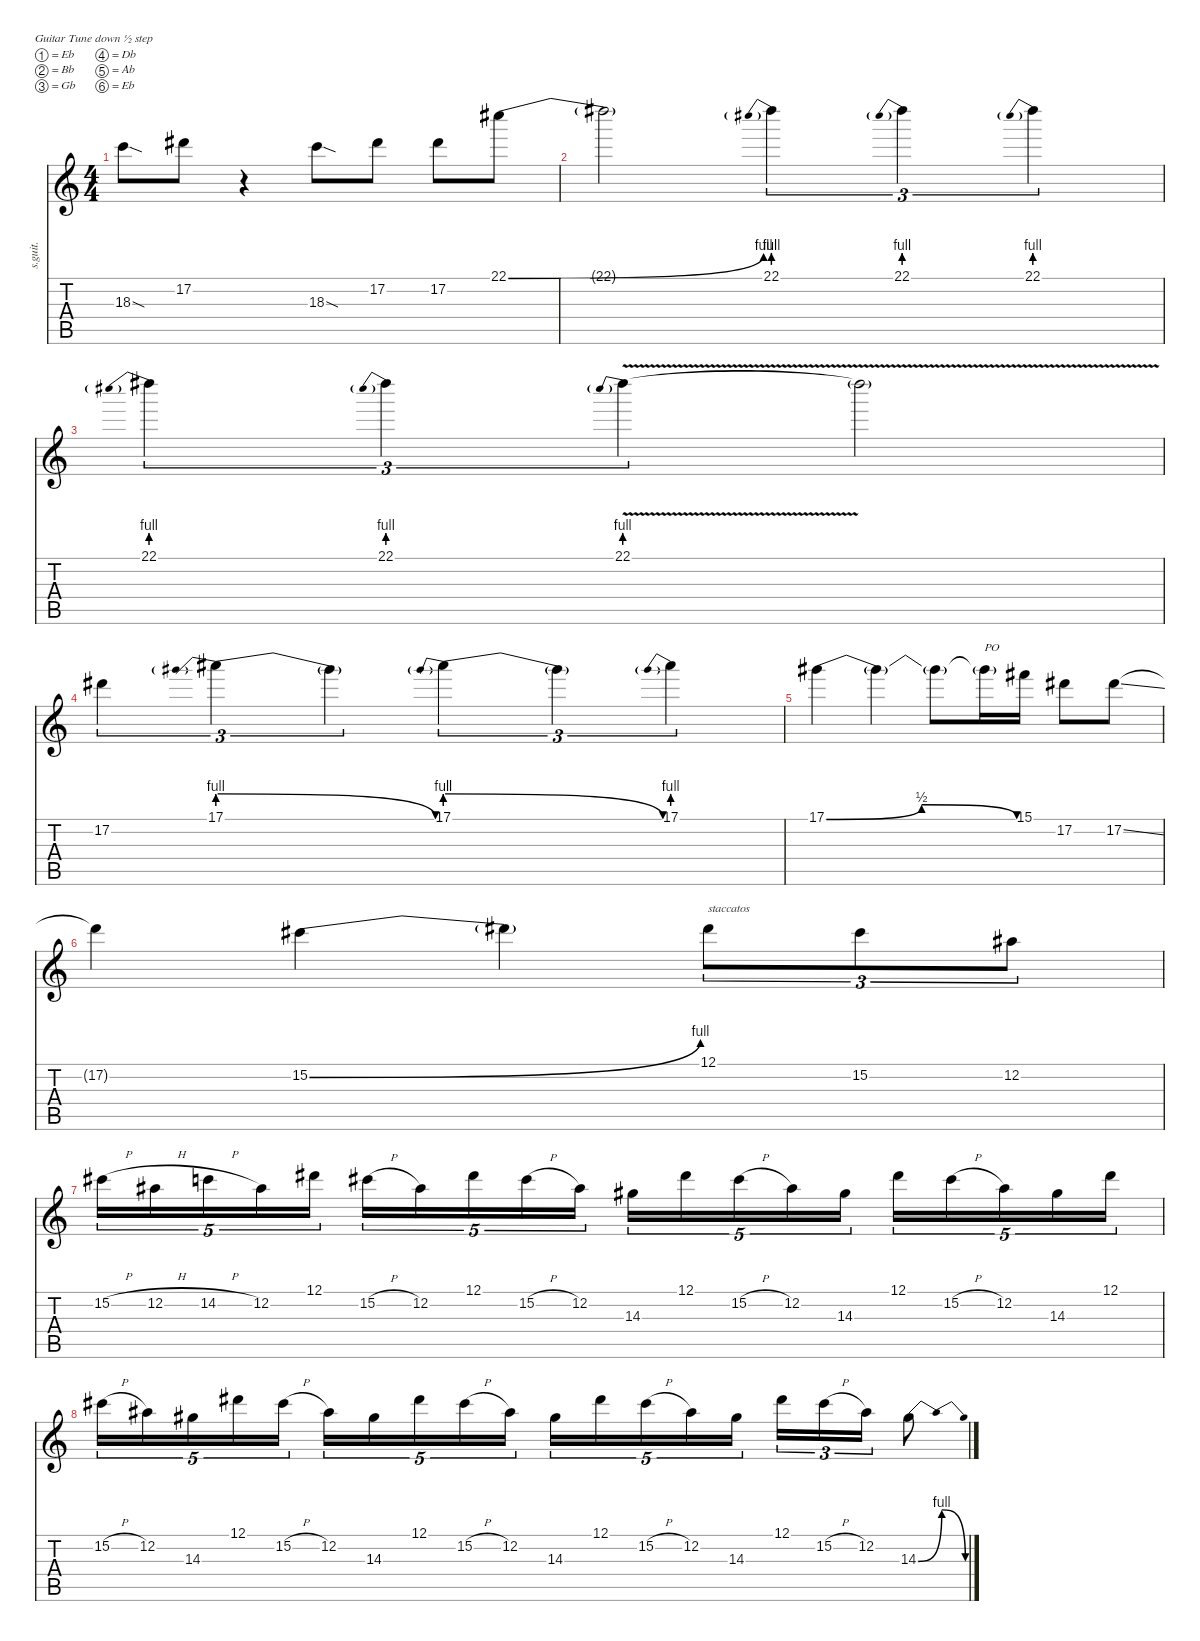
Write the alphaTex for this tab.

\defaultSystemsLayout 4
\hideDynamics
\bracketExtendMode nobrackets
\track ("Slash - Lead " "s.guit.") {instrument distortionguitar}
\staff {score tabs}
\tuning (Eb4 Bb3 Gb3 Db3 Ab2 Eb2)
\ts (4 4)
\tempo (125 hide)
\clef g2
\ks c
18.3{sod}.8{lyrics (0 "") lyrics (1 "") lyrics (2 "") lyrics (3 "") lyrics (4 "") dy ff} 17.2{acc #}.8{lyrics (0 "") lyrics (1 "") lyrics (2 "") lyrics (3 "") lyrics (4 "")} r.4 18.3{sod}.8{lyrics (0 "") lyrics (1 "") lyrics (2 "") lyrics (3 "") lyrics (4 "")} 17.2{acc #}.8{lyrics (0 "") lyrics (1 "") lyrics (2 "") lyrics (3 "") lyrics (4 "")} 17.2{acc #}.8{lyrics (0 "") lyrics (1 "") lyrics (2 "") lyrics (3 "") lyrics (4 "")} 22.1{be (bend 0 0 60 4) acc #}.8{lyrics (0 "") lyrics (1 "") lyrics (2 "") lyrics (3 "") lyrics (4 "")} |
22.1{t}.2{lyrics (0 "") lyrics (1 "") lyrics (2 "") lyrics (3 "") lyrics (4 "")} 22.1{be (prebend 0 4 60 4)}.4{tu (3 2) lyrics (0 "") lyrics (1 "") lyrics (2 "") lyrics (3 "") lyrics (4 "")} 22.1{be (prebend 0 4 60 4)}.4{tu (3 2) lyrics (0 "") lyrics (1 "") lyrics (2 "") lyrics (3 "") lyrics (4 "")} 22.1{be (prebend 0 4 60 4)}.4{tu (3 2) lyrics (0 "") lyrics (1 "") lyrics (2 "") lyrics (3 "") lyrics (4 "")} |
22.1{be (prebend 0 4 60 4)}.4{tu (3 2) lyrics (0 "") lyrics (1 "") lyrics (2 "") lyrics (3 "") lyrics (4 "")} 22.1{be (prebend 0 4 60 4)}.4{tu (3 2) lyrics (0 "") lyrics (1 "") lyrics (2 "") lyrics (3 "") lyrics (4 "")} 22.1{be (prebend 0 4 60 4) v}.4{tu (3 2) lyrics (0 "") lyrics (1 "") lyrics (2 "") lyrics (3 "") lyrics (4 "")} 22.1{t}.2{lyrics (0 "") lyrics (1 "") lyrics (2 "") lyrics (3 "") lyrics (4 "")} |
17.2{acc #}.4{tu (3 2) lyrics (0 "") lyrics (1 "") lyrics (2 "") lyrics (3 "") lyrics (4 "")} 17.1{be (prebendrelease 0 4 30 0)}.4{tu (3 2) lyrics (0 "") lyrics (1 "") lyrics (2 "") lyrics (3 "") lyrics (4 "")} 17.1{t acc #}.4{tu (3 2) lyrics (0 "") lyrics (1 "") lyrics (2 "") lyrics (3 "") lyrics (4 "")} 17.1{be (prebendrelease 0 4 30 0)}.4{tu (3 2) lyrics (0 "") lyrics (1 "") lyrics (2 "") lyrics (3 "") lyrics (4 "")} 17.1{t acc #}.4{tu (3 2) lyrics (0 "") lyrics (1 "") lyrics (2 "") lyrics (3 "") lyrics (4 "")} 17.1{be (prebend 0 4 60 4)}.4{tu (3 2) lyrics (0 "") lyrics (1 "") lyrics (2 "") lyrics (3 "") lyrics (4 "")} |
17.1{be (bendrelease 0 0 30 2 30 2 60 0) acc #}.4{lyrics (0 "") lyrics (1 "") lyrics (2 "") lyrics (3 "") lyrics (4 "")} 17.1{t acc #}.4{lyrics (0 "") lyrics (1 "") lyrics (2 "") lyrics (3 "") lyrics (4 "")} 17.1{t acc #}.8{lyrics (0 "") lyrics (1 "") lyrics (2 "") lyrics (3 "") lyrics (4 "")} 17.1{t acc #}.16{txt "PO" lyrics (0 "") lyrics (1 "") lyrics (2 "") lyrics (3 "") lyrics (4 "")} 15.1{acc #}.16{lyrics (0 "") lyrics (1 "") lyrics (2 "") lyrics (3 "") lyrics (4 "")} 17.2{acc #}.8{lyrics (0 "") lyrics (1 "") lyrics (2 "") lyrics (3 "") lyrics (4 "")} 17.2{ss acc #}.8{lyrics (0 "") lyrics (1 "") lyrics (2 "") lyrics (3 "") lyrics (4 "")} |
17.2{t acc #}.4{lyrics (0 "") lyrics (1 "") lyrics (2 "") lyrics (3 "") lyrics (4 "")} 15.2{be (bend 0 0 60 4) acc #}.4{lyrics (0 "") lyrics (1 "") lyrics (2 "") lyrics (3 "") lyrics (4 "")} 15.2{t}.4{lyrics (0 "") lyrics (1 "") lyrics (2 "") lyrics (3 "") lyrics (4 "")} 12.1{acc #}.8{tu (3 2) txt "staccatos" lyrics (0 "") lyrics (1 "") lyrics (2 "") lyrics (3 "") lyrics (4 "")} 15.2{acc #}.8{tu (3 2) lyrics (0 "") lyrics (1 "") lyrics (2 "") lyrics (3 "") lyrics (4 "")} 12.2{acc #}.8{tu (3 2) lyrics (0 "") lyrics (1 "") lyrics (2 "") lyrics (3 "") lyrics (4 "")} |
15.2{h acc #}.16{tu (5 4) lyrics (0 "") lyrics (1 "") lyrics (2 "") lyrics (3 "") lyrics (4 "")} 12.2{h acc #}.16{tu (5 4) lyrics (0 "") lyrics (1 "") lyrics (2 "") lyrics (3 "") lyrics (4 "")} 14.2{h}.16{tu (5 4) lyrics (0 "") lyrics (1 "") lyrics (2 "") lyrics (3 "") lyrics (4 "")} 12.2{acc #}.16{tu (5 4) lyrics (0 "") lyrics (1 "") lyrics (2 "") lyrics (3 "") lyrics (4 "")} 12.1{acc #}.16{tu (5 4) lyrics (0 "") lyrics (1 "") lyrics (2 "") lyrics (3 "") lyrics (4 "")} 15.2{h acc #}.16{tu (5 4) lyrics (0 "") lyrics (1 "") lyrics (2 "") lyrics (3 "") lyrics (4 "")} 12.2{acc #}.16{tu (5 4) lyrics (0 "") lyrics (1 "") lyrics (2 "") lyrics (3 "") lyrics (4 "")} 12.1{acc #}.16{tu (5 4) lyrics (0 "") lyrics (1 "") lyrics (2 "") lyrics (3 "") lyrics (4 "")} 15.2{h acc #}.16{tu (5 4) lyrics (0 "") lyrics (1 "") lyrics (2 "") lyrics (3 "") lyrics (4 "")} 12.2{acc #}.16{tu (5 4) lyrics (0 "") lyrics (1 "") lyrics (2 "") lyrics (3 "") lyrics (4 "")} 14.3{acc #}.16{tu (5 4) lyrics (0 "") lyrics (1 "") lyrics (2 "") lyrics (3 "") lyrics (4 "")} 12.1{acc #}.16{tu (5 4) lyrics (0 "") lyrics (1 "") lyrics (2 "") lyrics (3 "") lyrics (4 "")} 15.2{h acc #}.16{tu (5 4) lyrics (0 "") lyrics (1 "") lyrics (2 "") lyrics (3 "") lyrics (4 "")} 12.2{acc #}.16{tu (5 4) lyrics (0 "") lyrics (1 "") lyrics (2 "") lyrics (3 "") lyrics (4 "")} 14.3{acc #}.16{tu (5 4) lyrics (0 "") lyrics (1 "") lyrics (2 "") lyrics (3 "") lyrics (4 "")} 12.1{acc #}.16{tu (5 4) lyrics (0 "") lyrics (1 "") lyrics (2 "") lyrics (3 "") lyrics (4 "")} 15.2{h acc #}.16{tu (5 4) lyrics (0 "") lyrics (1 "") lyrics (2 "") lyrics (3 "") lyrics (4 "")} 12.2{acc #}.16{tu (5 4) lyrics (0 "") lyrics (1 "") lyrics (2 "") lyrics (3 "") lyrics (4 "")} 14.3{acc #}.16{tu (5 4) lyrics (0 "") lyrics (1 "") lyrics (2 "") lyrics (3 "") lyrics (4 "")} 12.1{acc #}.16{tu (5 4) lyrics (0 "") lyrics (1 "") lyrics (2 "") lyrics (3 "") lyrics (4 "")} |
15.2{h acc #}.16{tu (5 4) lyrics (0 "") lyrics (1 "") lyrics (2 "") lyrics (3 "") lyrics (4 "")} 12.2{acc #}.16{tu (5 4) lyrics (0 "") lyrics (1 "") lyrics (2 "") lyrics (3 "") lyrics (4 "")} 14.3{acc #}.16{tu (5 4) lyrics (0 "") lyrics (1 "") lyrics (2 "") lyrics (3 "") lyrics (4 "")} 12.1{acc #}.16{tu (5 4) lyrics (0 "") lyrics (1 "") lyrics (2 "") lyrics (3 "") lyrics (4 "")} 15.2{h acc #}.16{tu (5 4) lyrics (0 "") lyrics (1 "") lyrics (2 "") lyrics (3 "") lyrics (4 "")} 12.2{acc #}.16{tu (5 4) lyrics (0 "") lyrics (1 "") lyrics (2 "") lyrics (3 "") lyrics (4 "")} 14.3{acc #}.16{tu (5 4) lyrics (0 "") lyrics (1 "") lyrics (2 "") lyrics (3 "") lyrics (4 "")} 12.1{acc #}.16{tu (5 4) lyrics (0 "") lyrics (1 "") lyrics (2 "") lyrics (3 "") lyrics (4 "")} 15.2{h acc #}.16{tu (5 4) lyrics (0 "") lyrics (1 "") lyrics (2 "") lyrics (3 "") lyrics (4 "")} 12.2{acc #}.16{tu (5 4) lyrics (0 "") lyrics (1 "") lyrics (2 "") lyrics (3 "") lyrics (4 "")} 14.3{acc #}.16{tu (5 4) lyrics (0 "") lyrics (1 "") lyrics (2 "") lyrics (3 "") lyrics (4 "")} 12.1{acc #}.16{tu (5 4) lyrics (0 "") lyrics (1 "") lyrics (2 "") lyrics (3 "") lyrics (4 "")} 15.2{h acc #}.16{tu (5 4) lyrics (0 "") lyrics (1 "") lyrics (2 "") lyrics (3 "") lyrics (4 "")} 12.2{acc #}.16{tu (5 4) lyrics (0 "") lyrics (1 "") lyrics (2 "") lyrics (3 "") lyrics (4 "")} 14.3{acc #}.16{tu (5 4) lyrics (0 "") lyrics (1 "") lyrics (2 "") lyrics (3 "") lyrics (4 "")} 12.1{acc #}.16{tu (3 2) lyrics (0 "") lyrics (1 "") lyrics (2 "") lyrics (3 "") lyrics (4 "")} 15.2{h acc #}.16{tu (3 2) lyrics (0 "") lyrics (1 "") lyrics (2 "") lyrics (3 "") lyrics (4 "")} 12.2{acc #}.16{tu (3 2) lyrics (0 "") lyrics (1 "") lyrics (2 "") lyrics (3 "") lyrics (4 "")} 14.3{be (bendrelease 0 0 30 4 30 4 60 0) acc #}.8{lyrics (0 "") lyrics (1 "") lyrics (2 "") lyrics (3 "") lyrics (4 "")}
